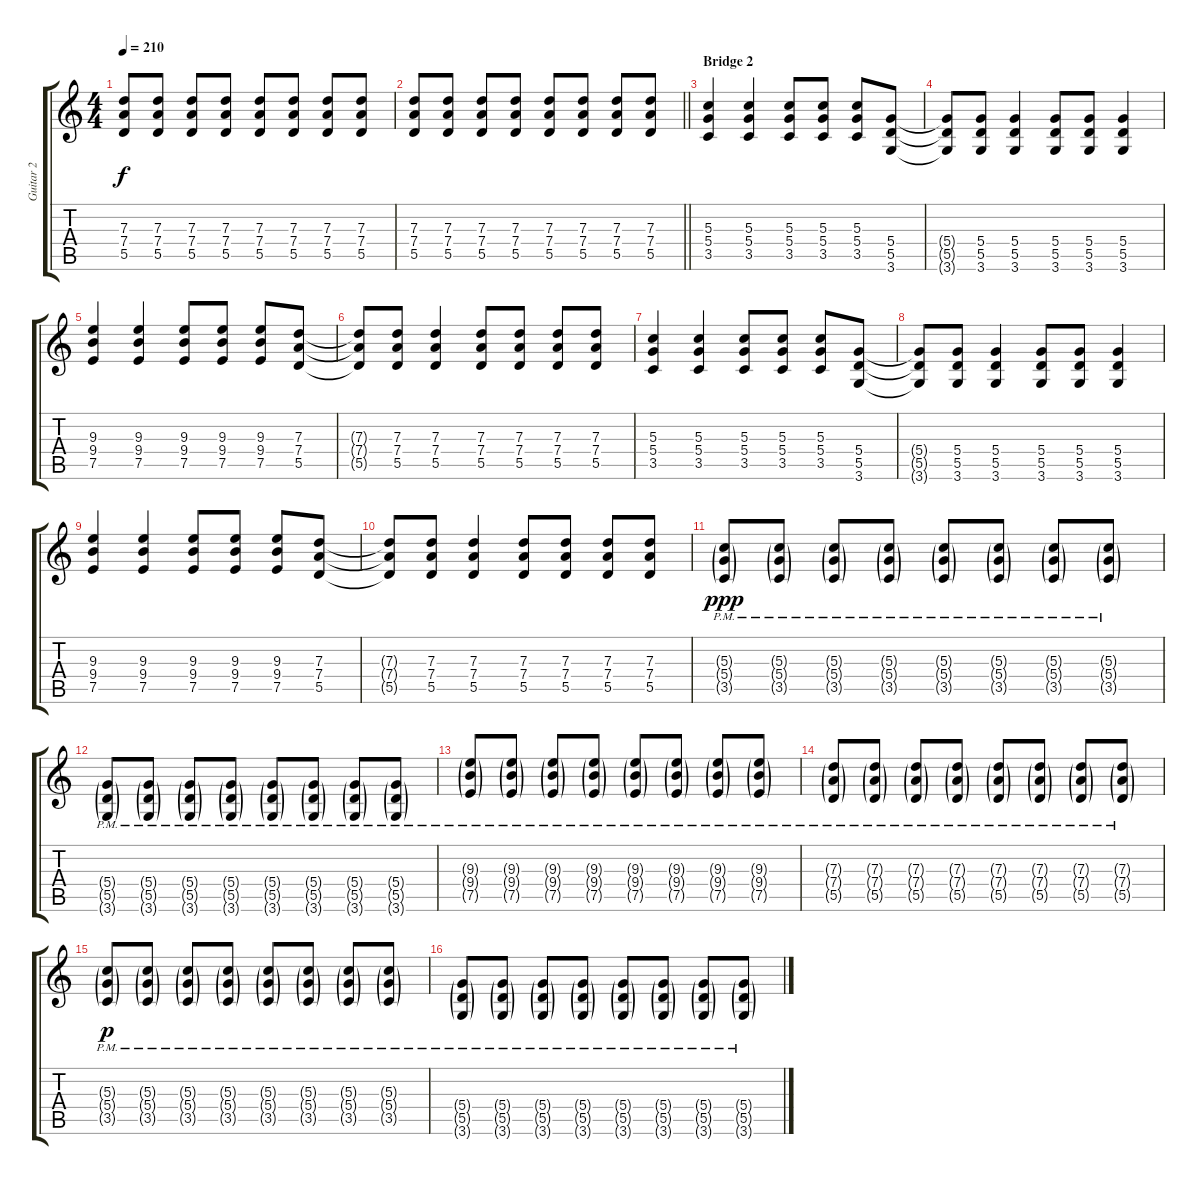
\track ("Guitar 2" "Guitar 2") {instrument distortionguitar}
\staff {score tabs}
\tuning (E4 B3 G3 D3 A2 E2) {hide}
\ts (4 4)
\tempo 210
\clef g2
\ks c
(7.3 7.4 5.5).8{dy f} (7.3 7.4 5.5).8 (7.3 7.4 5.5).8 (7.3 7.4 5.5).8 (7.3 7.4 5.5).8 (7.3 7.4 5.5).8 (7.3 7.4 5.5).8 (7.3 7.4 5.5).8 |
\barLineRight lightlight
(7.3 7.4 5.5).8 (7.3 7.4 5.5).8 (7.3 7.4 5.5).8 (7.3 7.4 5.5).8 (7.3 7.4 5.5).8 (7.3 7.4 5.5).8 (7.3 7.4 5.5).8 (7.3 7.4 5.5).8 |
\section ("" "Bridge 2")
(5.3 5.4 3.5).4 (5.3 5.4 3.5).4 (5.3 5.4 3.5).8 (5.3 5.4 3.5).8 (5.3 5.4 3.5).8 (5.4 5.5 3.6).8 |
(5.4{t} 5.5{t} 3.6{t}).8 (5.4 5.5 3.6).8 (5.4 5.5 3.6).4 (5.4 5.5 3.6).8 (5.4 5.5 3.6).8 (5.4 5.5 3.6).4 |
(9.3 9.4 7.5).4 (9.3 9.4 7.5).4 (9.3 9.4 7.5).8 (9.3 9.4 7.5).8 (9.3 9.4 7.5).8 (7.3 7.4 5.5).8 |
(7.3{t} 7.4{t} 5.5{t}).8 (7.3 7.4 5.5).8 (7.3 7.4 5.5).4 (7.3 7.4 5.5).8 (7.3 7.4 5.5).8 (7.3 7.4 5.5).8 (7.3 7.4 5.5).8 |
(5.3 5.4 3.5).4 (5.3 5.4 3.5).4 (5.3 5.4 3.5).8 (5.3 5.4 3.5).8 (5.3 5.4 3.5).8 (5.4 5.5 3.6).8 |
(5.4{t} 5.5{t} 3.6{t}).8 (5.4 5.5 3.6).8 (5.4 5.5 3.6).4 (5.4 5.5 3.6).8 (5.4 5.5 3.6).8 (5.4 5.5 3.6).4 |
(9.3 9.4 7.5).4 (9.3 9.4 7.5).4 (9.3 9.4 7.5).8 (9.3 9.4 7.5).8 (9.3 9.4 7.5).8 (7.3 7.4 5.5).8 |
(7.3{t} 7.4{t} 5.5{t}).8 (7.3 7.4 5.5).8 (7.3 7.4 5.5).4 (7.3 7.4 5.5).8 (7.3 7.4 5.5).8 (7.3 7.4 5.5).8 (7.3 7.4 5.5).8 |
(5.3{g pm} 5.4{g pm} 3.5{g pm}).8{dy ppp} (5.3{g pm} 5.4{g pm} 3.5{g pm}).8 (5.3{g pm} 5.4{g pm} 3.5{g pm}).8 (5.3{g pm} 5.4{g pm} 3.5{g pm}).8 (5.3{g pm} 5.4{g pm} 3.5{g pm}).8 (5.3{g pm} 5.4{g pm} 3.5{g pm}).8 (5.3{g pm} 5.4{g pm} 3.5{g pm}).8 (5.3{g pm} 5.4{g pm} 3.5{g pm}).8 |
(5.4{g pm} 5.5{g pm} 3.6{g pm}).8 (5.4{g pm} 5.5{g pm} 3.6{g pm}).8 (5.4{g pm} 5.5{g pm} 3.6{g pm}).8 (5.4{g pm} 5.5{g pm} 3.6{g pm}).8 (5.4{g pm} 5.5{g pm} 3.6{g pm}).8 (5.4{g pm} 5.5{g pm} 3.6{g pm}).8 (5.4{g pm} 5.5{g pm} 3.6{g pm}).8 (5.4{g pm} 5.5{g pm} 3.6{g pm}).8 |
(9.3{g pm} 9.4{g pm} 7.5{g pm}).8 (9.3{g pm} 9.4{g pm} 7.5{g pm}).8 (9.3{g pm} 9.4{g pm} 7.5{g pm}).8 (9.3{g pm} 9.4{g pm} 7.5{g pm}).8 (9.3{g pm} 9.4{g pm} 7.5{g pm}).8 (9.3{g pm} 9.4{g pm} 7.5{g pm}).8 (9.3{g pm} 9.4{g pm} 7.5{g pm}).8 (9.3{g pm} 9.4{g pm} 7.5{g pm}).8 |
(7.3{g pm} 7.4{g pm} 5.5{g pm}).8 (7.3{g pm} 7.4{g pm} 5.5{g pm}).8 (7.3{g pm} 7.4{g pm} 5.5{g pm}).8 (7.3{g pm} 7.4{g pm} 5.5{g pm}).8 (7.3{g pm} 7.4{g pm} 5.5{g pm}).8 (7.3{g pm} 7.4{g pm} 5.5{g pm}).8 (7.3{g pm} 7.4{g pm} 5.5{g pm}).8 (7.3{g pm} 7.4{g pm} 5.5{g pm}).8 |
(5.3{g pm} 5.4{g pm} 3.5{g pm}).8{dy p} (5.3{g pm} 5.4{g pm} 3.5{g pm}).8 (5.3{g pm} 5.4{g pm} 3.5{g pm}).8 (5.3{g pm} 5.4{g pm} 3.5{g pm}).8 (5.3{g pm} 5.4{g pm} 3.5{g pm}).8 (5.3{g pm} 5.4{g pm} 3.5{g pm}).8 (5.3{g pm} 5.4{g pm} 3.5{g pm}).8 (5.3{g pm} 5.4{g pm} 3.5{g pm}).8 |
(5.4{g pm} 5.5{g pm} 3.6{g pm}).8 (5.4{g pm} 5.5{g pm} 3.6{g pm}).8 (5.4{g pm} 5.5{g pm} 3.6{g pm}).8 (5.4{g pm} 5.5{g pm} 3.6{g pm}).8 (5.4{g pm} 5.5{g pm} 3.6{g pm}).8 (5.4{g pm} 5.5{g pm} 3.6{g pm}).8 (5.4{g pm} 5.5{g pm} 3.6{g pm}).8 (5.4{g pm} 5.5{g pm} 3.6{g pm}).8
